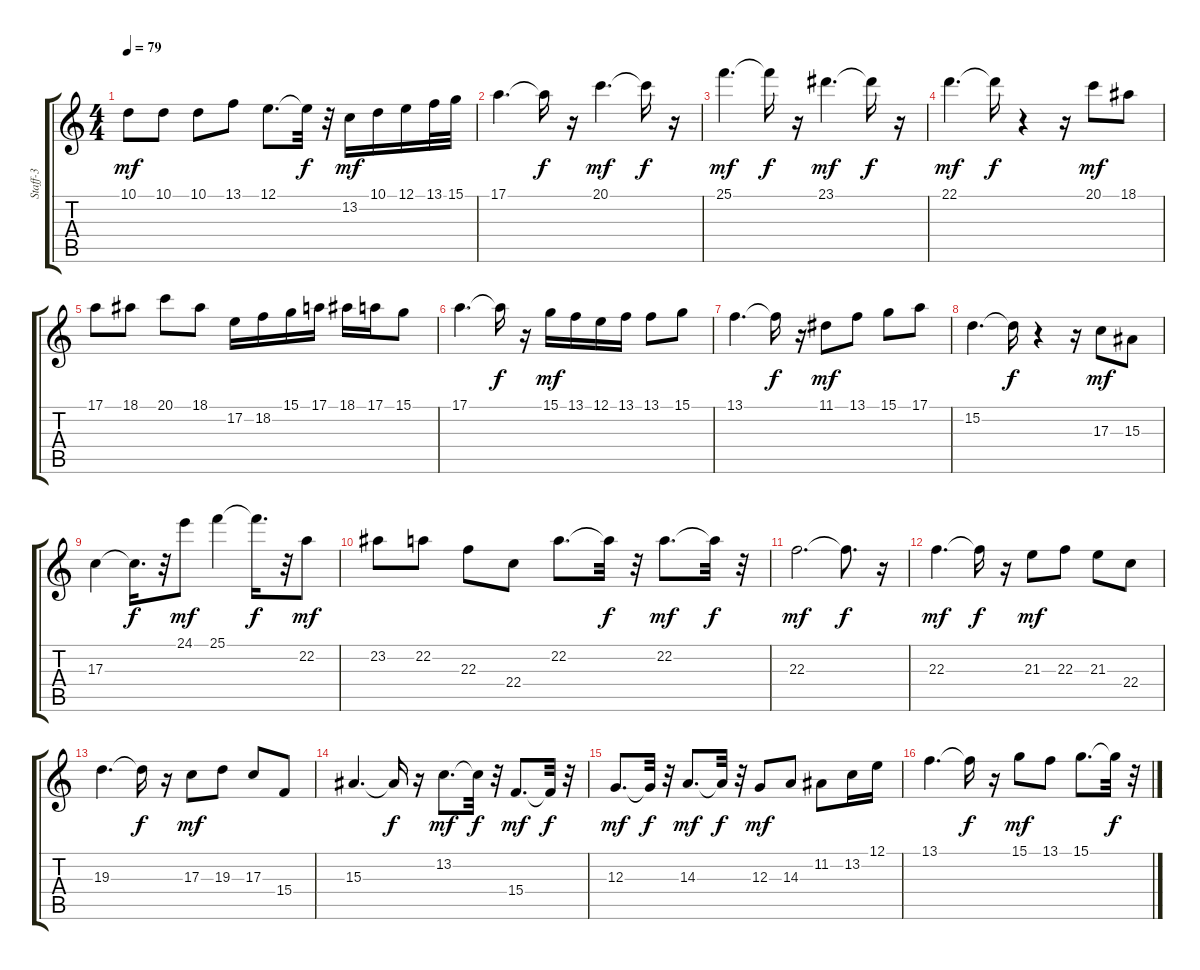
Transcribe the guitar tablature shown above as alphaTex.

\track ("Staff-3" "Staff-3") {instrument stringensemble1}
\staff {score tabs}
\tuning (E4 B3 G3 D3 A2 E2) {hide}
\ts (4 4)
\tempo 79
\clef g2
\ks c
10.1.8{dy mf} 10.1.8 10.1.8 13.1.8 12.1.8{d} 12.1{t}.32{dy f} r.32 13.2.16{dy mf} 10.1.16 12.1.16 13.1.32 15.1.32 |
17.1.4{d} 17.1{t}.16{dy f} r.16 20.1.4{d dy mf} 20.1{t}.16{dy f} r.16 |
25.1.4{d dy mf} 25.1{t}.16{dy f} r.16 23.1.4{d dy mf} 23.1{t}.16{dy f} r.16 |
22.1.4{d dy mf} 22.1{t}.16{dy f} r.4 r.16 20.1.8{dy mf} 18.1.8 |
17.1.8 18.1.8 20.1.8 18.1.8 17.2.16 18.2.16 15.1.16 17.1.16 18.1.16 17.1.16 15.1.8 |
17.1.4{d} 17.1{t}.16{dy f} r.16 15.1.16{dy mf} 13.1.16 12.1.16 13.1.16 13.1.8 15.1.8 |
13.1.4{d} 13.1{t}.16{dy f} r.16 11.1.8{dy mf} 13.1.8 15.1.8 17.1.8 |
15.2.4{d} 15.2{t}.16{dy f} r.4 r.16 17.3.8{dy mf} 15.3.8 |
17.3.4 17.3{t}.16{d dy f} r.32 24.1.8{dy mf} 25.1.4 25.1{t}.16{d dy f} r.32 22.2.8{dy mf} |
23.2.8 22.2.8 22.3.8 22.4.8 22.2.8{d} 22.2{t}.32{dy f} r.32 22.2.8{d dy mf} 22.2{t}.32{dy f} r.32 |
22.3.2{d dy mf} 22.3{t}.8{d dy f} r.16 |
22.3.4{d dy mf} 22.3{t}.16{dy f} r.16 21.3.8{dy mf} 22.3.8 21.3.8 22.4.8 |
19.3.4{d} 19.3{t}.16{dy f} r.16 17.3.8{dy mf} 19.3.8 17.3.8 15.4.8 |
15.3.4{d} 15.3{t}.16{dy f} r.16 13.2.8{d dy mf} 13.2{t}.32{dy f} r.32 15.4.8{d dy mf} 15.4{t}.32{dy f} r.32 |
12.3.8{d dy mf} 12.3{t}.32{dy f} r.32 14.3.8{d dy mf} 14.3{t}.32{dy f} r.32 12.3.8{dy mf} 14.3.8 11.2.8 13.2.16 12.1.16 |
13.1.4{d} 13.1{t}.16{dy f} r.16 15.1.8{dy mf} 13.1.8 15.1.8{d} 15.1{t}.32{dy f} r.32
